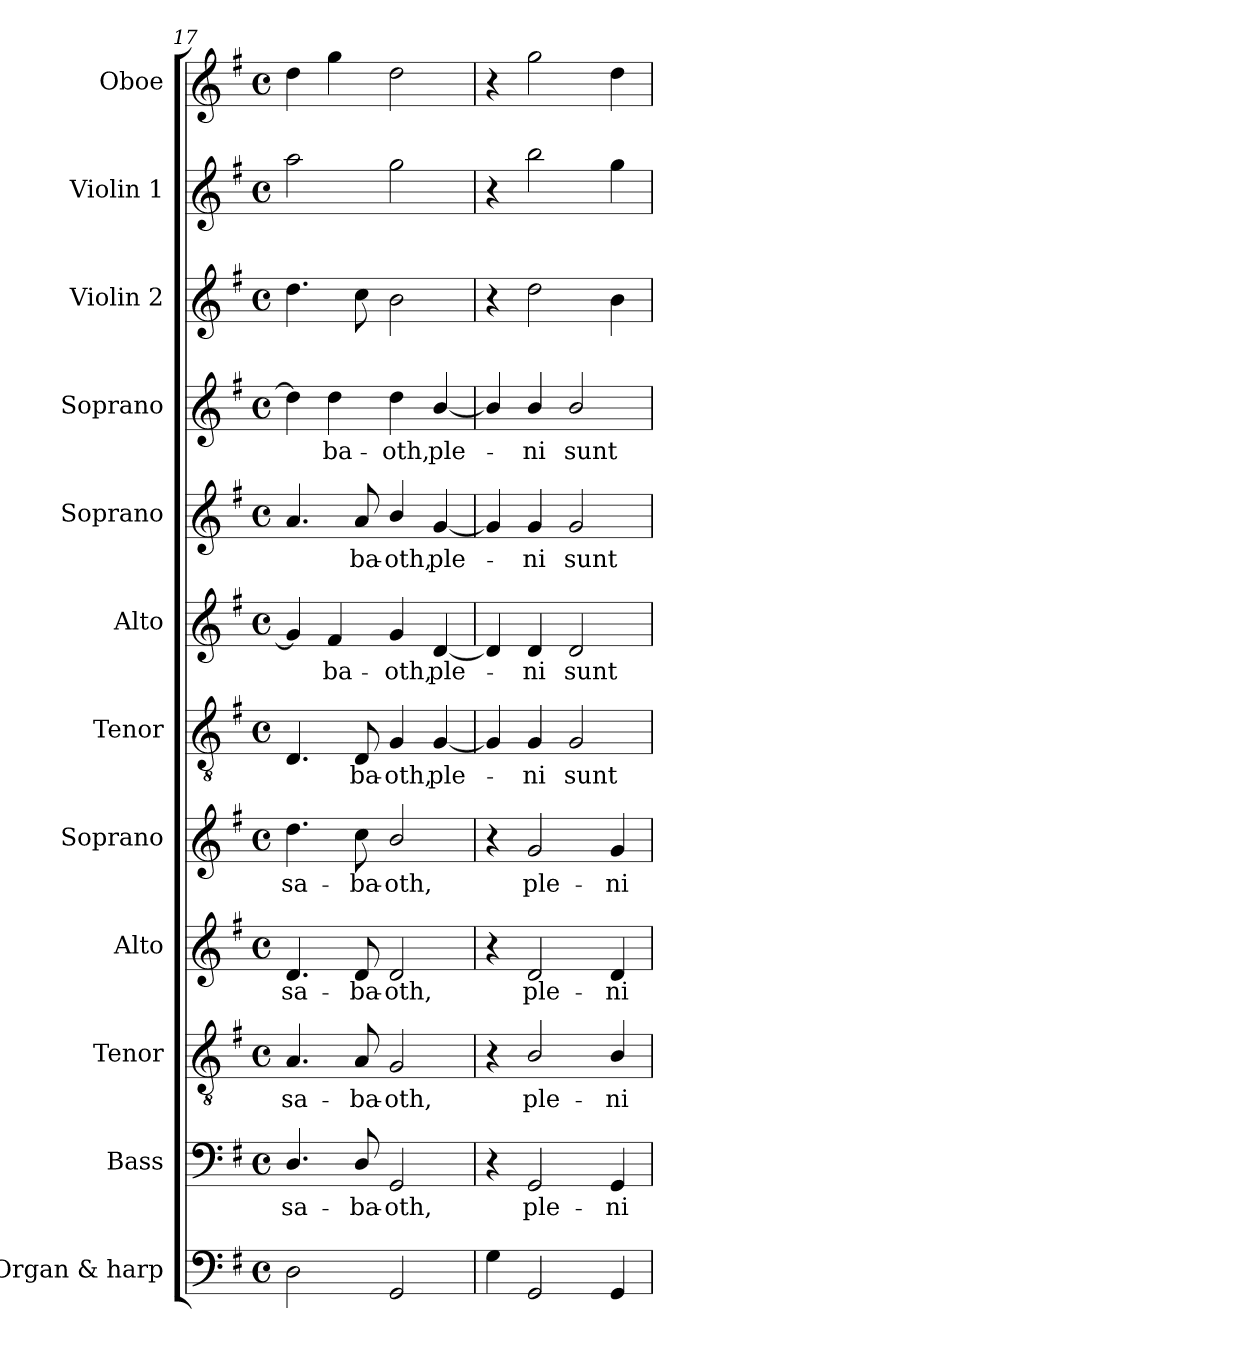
**kern	**kern	**text	**kern	**text	**kern	**text	**kern	**text	**kern	**text	**kern	**text	**kern	**text	**kern	**text	**kern	**kern	**kern
*part12	*part11	*part11	*part10	*part10	*part9	*part9	*part8	*part8	*part7	*part7	*part6	*part6	*part5	*part5	*part4	*part4	*part3	*part2	*part1
*staff12	*staff11	*staff11	*staff10	*staff10	*staff9	*staff9	*staff8	*staff8	*staff7	*staff7	*staff6	*staff6	*staff5	*staff5	*staff4	*staff4	*staff3	*staff2	*staff1
*I"Organ & harp	*I"Bass	*	*I"Tenor	*	*I"Alto	*	*I"Soprano	*	*I"Tenor	*	*I"Alto	*	*I"Soprano	*	*I"Soprano	*	*I"Violin 2	*I"Violin 1	*I"Oboe
*I'Org. & H.	*I'B.	*	*I'T.	*	*I'A.	*	*I'S.	*	*I'T.	*	*I'A.	*	*I'S.	*	*I'S.	*	*I'Vln. 2	*I'Vln. 1	*I'Ob.
!!LO:PB:g=z
*clefF4	*clefF4	*	*clefGv2	*	*clefG2	*	*clefG2	*	*clefGv2	*	*clefG2	*	*clefG2	*	*clefG2	*	*clefG2	*clefG2	*clefG2
*	*	*	*ITrd7c12	*	*	*	*	*	*ITrd7c12	*	*	*	*	*	*	*	*	*	*
*k[f#]	*k[f#]	*	*k[f#]	*	*k[f#]	*	*k[f#]	*	*k[f#]	*	*k[f#]	*	*k[f#]	*	*k[f#]	*	*k[f#]	*k[f#]	*k[f#]
*G:	*G:	*	*G:	*	*G:	*	*G:	*	*G:	*	*G:	*	*G:	*	*G:	*	*G:	*G:	*G:
*M4/4	*M4/4	*	*M4/4	*	*M4/4	*	*M4/4	*	*M4/4	*	*M4/4	*	*M4/4	*	*M4/4	*	*M4/4	*M4/4	*M4/4
*met(c)	*met(c)	*	*met(c)	*	*met(c)	*	*met(c)	*	*met(c)	*	*met(c)	*	*met(c)	*	*met(c)	*	*met(c)	*met(c)	*met(c)
=17	=17	=17	=17	=17	=17	=17	=17	=17	=17	=17	=17	=17	=17	=17	=17	=17	=17	=17	=17
!	!	!LO:LY:b:color=#000000	!	!	!	!	!	!	!	!	!	!	!	!	!	!	!	!	!
!	!	!	!	!LO:LY:b:color=#000000	!	!	!	!	!	!	!	!	!	!	!	!	!	!	!
!	!	!	!	!	!	!LO:LY:b:color=#000000	!	!	!	!	!	!	!	!	!	!	!	!	!
!	!	!	!	!	!	!	!	!LO:LY:b:color=#000000	!	!	!	!	!	!	!	!	!	!	!
2Di\	4.Di/	sa-	4.AAi/	sa-	4.di/	sa-	4.ddi\	sa-	4.DDi/	.	4gi/]	.	4.ai/	.	4ddi\]	.	4.ddi\	2aai\	4ddi\
!	!	!	!	!	!	!	!	!	!	!	!	!LO:LY:b:color=#000000	!	!	!	!	!	!	!
!	!	!	!	!	!	!	!	!	!	!	!	!	!	!	!	!LO:LY:b:color=#000000	!	!	!
.	.	.	.	.	.	.	.	.	.	.	4f#i/	-ba-	.	.	4ddi\	-ba-	.	.	4ggi\
!	!	!LO:LY:b:color=#000000	!	!	!	!	!	!	!	!	!	!	!	!	!	!	!	!	!
!	!	!	!	!LO:LY:b:color=#000000	!	!	!	!	!	!	!	!	!	!	!	!	!	!	!
!	!	!	!	!	!	!LO:LY:b:color=#000000	!	!	!	!	!	!	!	!	!	!	!	!	!
!	!	!	!	!	!	!	!	!LO:LY:b:color=#000000	!	!	!	!	!	!	!	!	!	!	!
!	!	!	!	!	!	!	!	!	!	!LO:LY:b:color=#000000	!	!	!	!	!	!	!	!	!
!	!	!	!	!	!	!	!	!	!	!	!	!	!	!LO:LY:b:color=#000000	!	!	!	!	!
.	8Di/	-ba-	8AAi/	-ba-	8di/	-ba-	8cci\	-ba-	8DDi/	-ba-	.	.	8ai/	-ba-	.	.	8cci\	.	.
!	!	!LO:LY:b:color=#000000	!	!	!	!	!	!	!	!	!	!	!	!	!	!	!	!	!
!	!	!	!	!LO:LY:b:color=#000000	!	!	!	!	!	!	!	!	!	!	!	!	!	!	!
!	!	!	!	!	!	!LO:LY:b:color=#000000	!	!	!	!	!	!	!	!	!	!	!	!	!
!	!	!	!	!	!	!	!	!LO:LY:b:color=#000000	!	!	!	!	!	!	!	!	!	!	!
!	!	!	!	!	!	!	!	!	!	!LO:LY:b:color=#000000	!	!	!	!	!	!	!	!	!
!	!	!	!	!	!	!	!	!	!	!	!	!LO:LY:b:color=#000000	!	!	!	!	!	!	!
!	!	!	!	!	!	!	!	!	!	!	!	!	!	!LO:LY:b:color=#000000	!	!	!	!	!
!	!	!	!	!	!	!	!	!	!	!	!	!	!	!	!	!LO:LY:b:color=#000000	!	!	!
2GGi/	2GGi/	-oth,	2GGi/	-oth,	2di/	-oth,	2bi/	-oth,	4GGi/	-oth,	4gi/	-oth,	4bi/	-oth,	4ddi\	-oth,	2bi\	2ggi\	2ddi\
!	!	!	!	!	!	!	!	!	!	!LO:LY:b:color=#000000	!	!	!	!	!	!	!	!	!
!	!	!	!	!	!	!	!	!	!	!	!	!LO:LY:b:color=#000000	!	!	!	!	!	!	!
!	!	!	!	!	!	!	!	!	!	!	!	!	!	!LO:LY:b:color=#000000	!	!	!	!	!
!	!	!	!	!	!	!	!	!	!	!	!	!	!	!	!	!LO:LY:b:color=#000000	!	!	!
.	.	.	.	.	.	.	.	.	[4GGi/	ple-	[4di/	ple-	[4gi/	ple-	[4bi/	ple-	.	.	.
=18	=18	=18	=18	=18	=18	=18	=18	=18	=18	=18	=18	=18	=18	=18	=18	=18	=18	=18	=18
4Gi\	4r	.	4r	.	4r	.	4r	.	4GGi/]	.	4di/]	.	4gi/]	.	4bi/]	.	4r	4r	4r
!	!	!LO:LY:b:color=#000000	!	!	!	!	!	!	!	!	!	!	!	!	!	!	!	!	!
!	!	!	!	!LO:LY:b:color=#000000	!	!	!	!	!	!	!	!	!	!	!	!	!	!	!
!	!	!	!	!	!	!LO:LY:b:color=#000000	!	!	!	!	!	!	!	!	!	!	!	!	!
!	!	!	!	!	!	!	!	!LO:LY:b:color=#000000	!	!	!	!	!	!	!	!	!	!	!
!	!	!	!	!	!	!	!	!	!	!LO:LY:b:color=#000000	!	!	!	!	!	!	!	!	!
!	!	!	!	!	!	!	!	!	!	!	!	!LO:LY:b:color=#000000	!	!	!	!	!	!	!
!	!	!	!	!	!	!	!	!	!	!	!	!	!	!LO:LY:b:color=#000000	!	!	!	!	!
!	!	!	!	!	!	!	!	!	!	!	!	!	!	!	!	!LO:LY:b:color=#000000	!	!	!
2GGi/	2GGi/	ple-	2BBi/	ple-	2di/	ple-	2gi/	ple-	4GGi/	-ni	4di/	-ni	4gi/	-ni	4bi/	-ni	2ddi\	2bbi\	2ggi\
!	!	!	!	!	!	!	!	!	!	!LO:LY:b:color=#000000	!	!	!	!	!	!	!	!	!
!	!	!	!	!	!	!	!	!	!	!	!	!LO:LY:b:color=#000000	!	!	!	!	!	!	!
!	!	!	!	!	!	!	!	!	!	!	!	!	!	!LO:LY:b:color=#000000	!	!	!	!	!
!	!	!	!	!	!	!	!	!	!	!	!	!	!	!	!	!LO:LY:b:color=#000000	!	!	!
.	.	.	.	.	.	.	.	.	2GGi/	sunt	2di/	sunt	2gi/	sunt	2bi/	sunt	.	.	.
!	!	!LO:LY:b:color=#000000	!	!	!	!	!	!	!	!	!	!	!	!	!	!	!	!	!
!	!	!	!	!LO:LY:b:color=#000000	!	!	!	!	!	!	!	!	!	!	!	!	!	!	!
!	!	!	!	!	!	!LO:LY:b:color=#000000	!	!	!	!	!	!	!	!	!	!	!	!	!
!	!	!	!	!	!	!	!	!LO:LY:b:color=#000000	!	!	!	!	!	!	!	!	!	!	!
4GGi/	4GGi/	-ni	4BBi/	-ni	4di/	-ni	4gi/	-ni	.	.	.	.	.	.	.	.	4bi\	4ggi\	4ddi\
=	=	=	=	=	=	=	=	=	=	=	=	=	=	=	=	=	=	=	=
*-	*-	*-	*-	*-	*-	*-	*-	*-	*-	*-	*-	*-	*-	*-	*-	*-	*-	*-	*-
